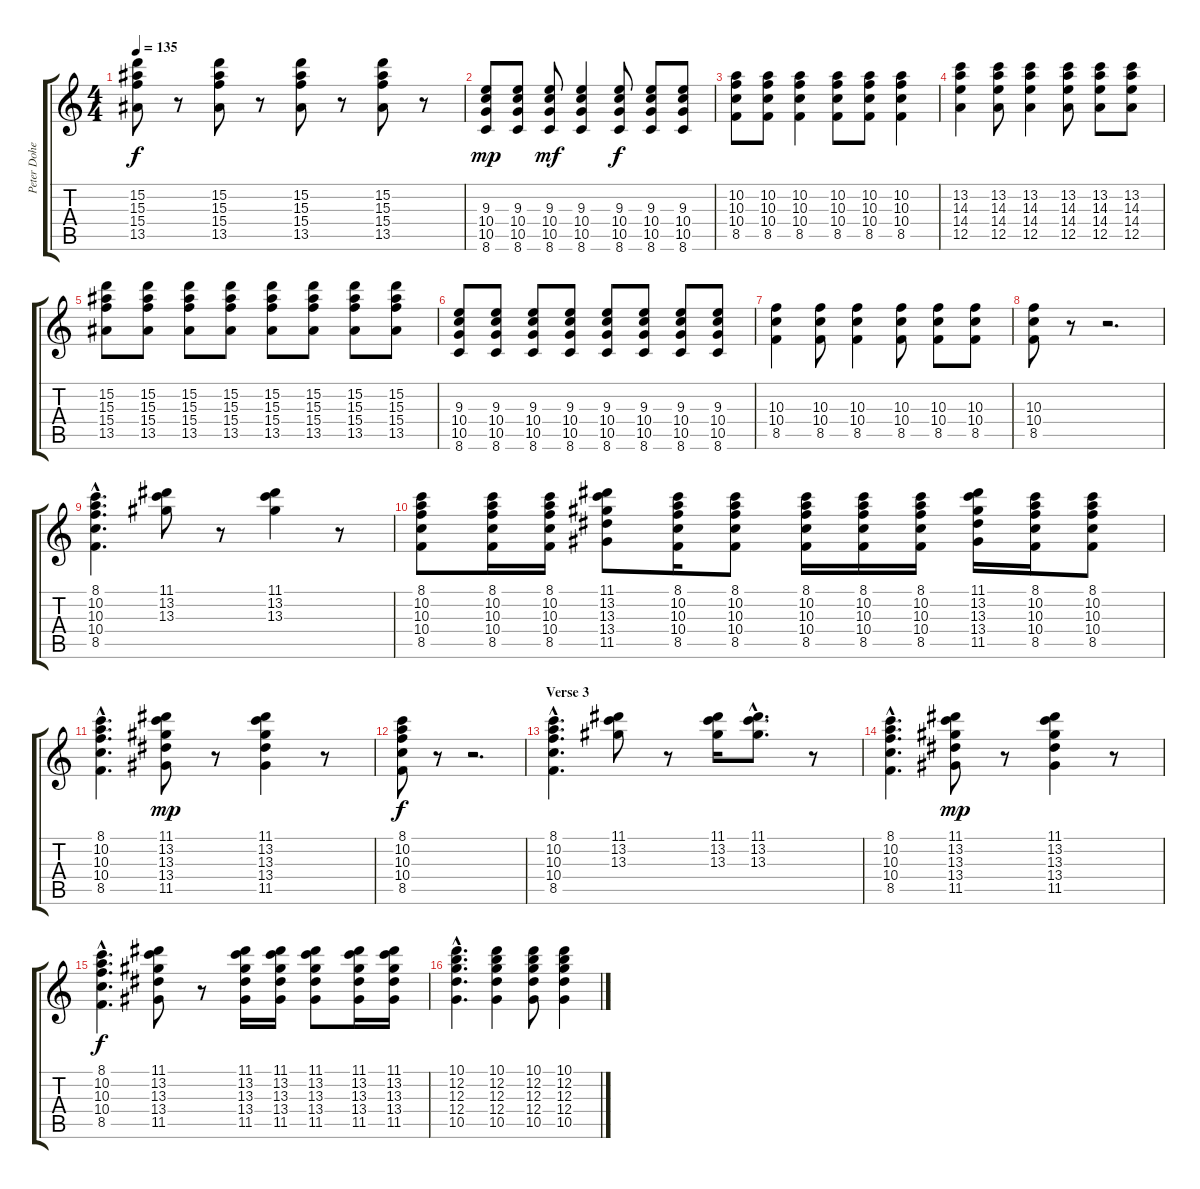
\track ("Peter Doherty" "Peter Dohe") {instrument overdrivenguitar}
\staff {score tabs}
\tuning (E4 B3 G3 D3 A2 E2) {hide}
\ts (4 4)
\tempo 135
\clef g2
\ks c
(15.2 15.3 15.4 13.5).8{dy f} r.8 (15.2 15.3 15.4 13.5).8 r.8 (15.2 15.3 15.4 13.5).8 r.8 (15.2 15.3 15.4 13.5).8 r.8 |
(9.3 10.4 10.5 8.6).8{dy mp} (9.3 10.4 10.5 8.6).8 (9.3 10.4 10.5 8.6).8{dy mf} (9.3 10.4 10.5 8.6).4 (9.3 10.4 10.5 8.6).8{dy f} (9.3 10.4 10.5 8.6).8 (9.3 10.4 10.5 8.6).8 |
(10.2 10.3 10.4 8.5).8 (10.2 10.3 10.4 8.5).8 (10.2 10.3 10.4 8.5).4 (10.2 10.3 10.4 8.5).8 (10.2 10.3 10.4 8.5).8 (10.2 10.3 10.4 8.5).4 |
(13.2 14.3 14.4 12.5).4 (13.2 14.3 14.4 12.5).8 (13.2 14.3 14.4 12.5).4 (13.2 14.3 14.4 12.5).8 (13.2 14.3 14.4 12.5).8 (13.2 14.3 14.4 12.5).8 |
(15.2 15.3 15.4 13.5).8 (15.2 15.3 15.4 13.5).8 (15.2 15.3 15.4 13.5).8 (15.2 15.3 15.4 13.5).8 (15.2 15.3 15.4 13.5).8 (15.2 15.3 15.4 13.5).8 (15.2 15.3 15.4 13.5).8 (15.2 15.3 15.4 13.5).8 |
(9.3 10.4 10.5 8.6).8 (9.3 10.4 10.5 8.6).8 (9.3 10.4 10.5 8.6).8 (9.3 10.4 10.5 8.6).8 (9.3 10.4 10.5 8.6).8 (9.3 10.4 10.5 8.6).8 (9.3 10.4 10.5 8.6).8 (9.3 10.4 10.5 8.6).8 |
(10.3 10.4 8.5).4 (10.3 10.4 8.5).8 (10.3 10.4 8.5).4 (10.3 10.4 8.5).8 (10.3 10.4 8.5).8 (10.3 10.4 8.5).8 |
(10.3 10.4 8.5).8 r.8 r.2{d} |
(8.1{hac} 10.2{hac} 10.3{hac} 10.4{hac} 8.5{hac}).4{d} (11.1 13.2 13.3).8 r.8 (11.1 13.2 13.3).4 r.8 |
(8.1 10.2 10.3 10.4 8.5).8 (8.1 10.2 10.3 10.4 8.5).16 (8.1 10.2 10.3 10.4 8.5).16 (11.1 13.2 13.3 13.4 11.5).8 (8.1 10.2 10.3 10.4 8.5).16 (8.1 10.2 10.3 10.4 8.5).8 (8.1 10.2 10.3 10.4 8.5).16 (8.1 10.2 10.3 10.4 8.5).16 (8.1 10.2 10.3 10.4 8.5).16 (11.1 13.2 13.3 13.4 11.5).16 (8.1 10.2 10.3 10.4 8.5).16 (8.1 10.2 10.3 10.4 8.5).8 |
(8.1{hac} 10.2{hac} 10.3{hac} 10.4{hac} 8.5{hac}).4{d} (11.1 13.2 13.3 13.4 11.5).8{dy mp} r.8 (11.1 13.2 13.3 13.4 11.5).4 r.8 |
(8.1 10.2 10.3 10.4 8.5).8{dy f} r.8 r.2{d} |
\section ("" "Verse 3")
(8.1{hac} 10.2{hac} 10.3{hac} 10.4{hac} 8.5{hac}).4{d} (11.1 13.2 13.3).8 r.8 (11.1 13.2 13.3).16 (11.1{hac} 13.2{hac} 13.3{hac}).8{d} r.8 |
(8.1{hac} 10.2{hac} 10.3{hac} 10.4{hac} 8.5{hac}).4{d} (11.1 13.2 13.3 13.4 11.5).8{dy mp} r.8 (11.1 13.2 13.3 13.4 11.5).4 r.8 |
(8.1{hac} 10.2{hac} 10.3{hac} 10.4{hac} 8.5{hac}).4{d dy f} (11.1 13.2 13.3 13.4 11.5).8 r.8 (11.1 13.2 13.3 13.4 11.5).16 (11.1 13.2 13.3 13.4 11.5).16 (11.1 13.2 13.3 13.4 11.5).8 (11.1 13.2 13.3 13.4 11.5).16 (11.1 13.2 13.3 13.4 11.5).16 |
(10.1{hac} 12.2{hac} 12.3{hac} 12.4{hac} 10.5{hac}).4{d} (10.1 12.2 12.3 12.4 10.5).4 (10.1 12.2 12.3 12.4 10.5).8 (10.1 12.2 12.3 12.4 10.5).4
